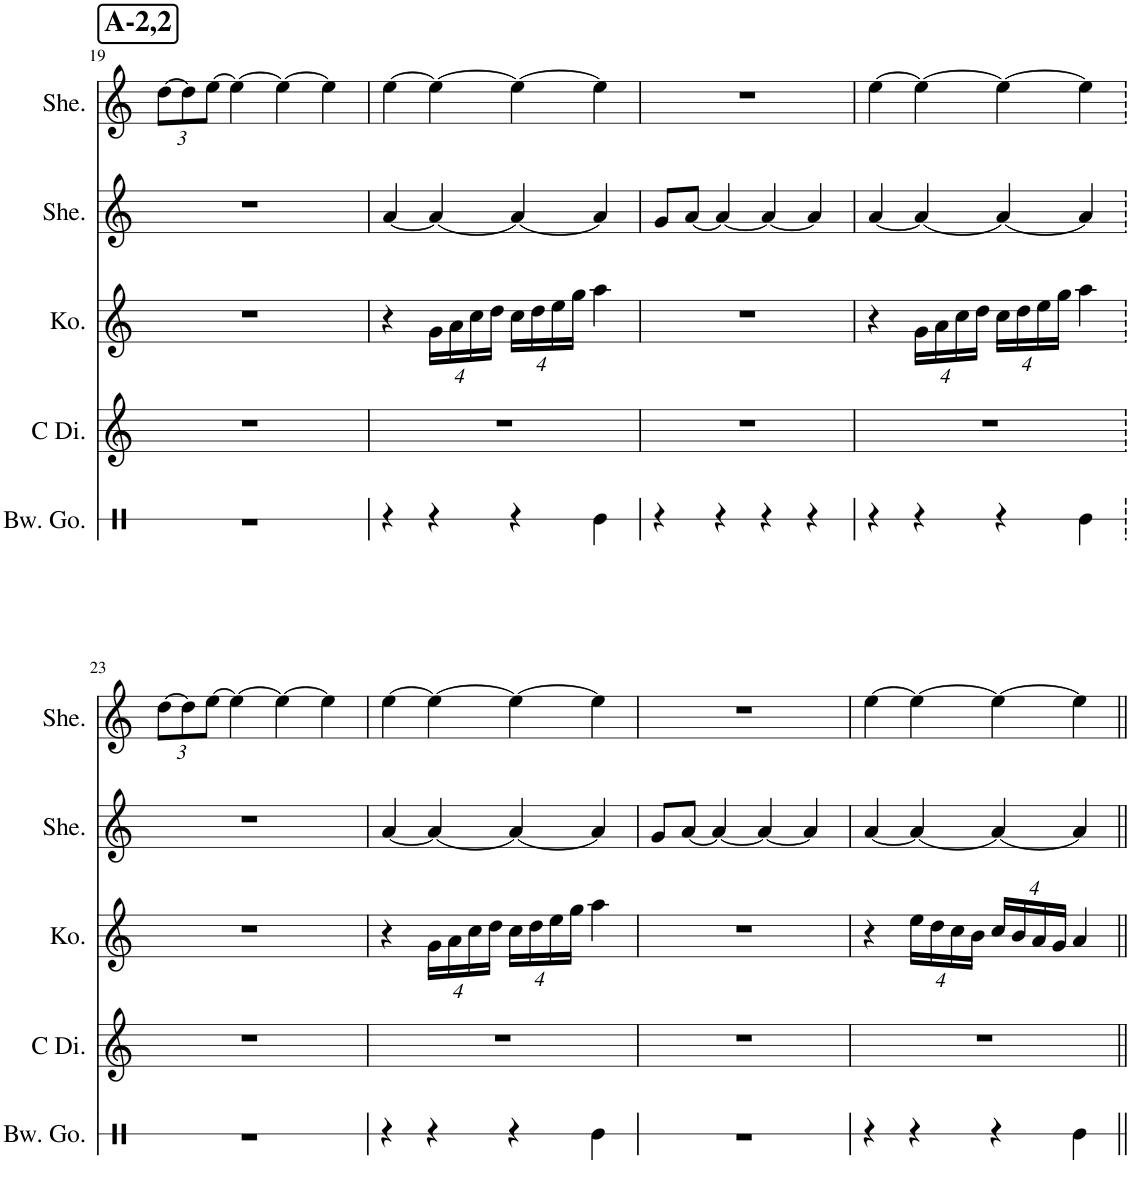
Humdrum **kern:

**kern	**kern	**kern	**kern	**kern
*part5	*part4	*part3	*part2	*part1
*staff5	*staff4	*staff3	*staff2	*staff1
*I"お鈴	*I"C 笛子	*I"琴	*I"笙	*I"笙
!!LO:PB:g=z
*clefX	*clefG2	*clefG2	*clefG2	*clefG2
*	*Trd12c21	*	*	*
*k[]	*k[]	*k[]	*k[]	*k[]
*M4/4	*M4/4	*M4/4	*M4/4	*M4/4
*	*	*	*	*Xbrackettup
!!LO:REH:place=s1:a:B:cj:fs=14:t=A-2,2
=19	=19	=19	=19	=19
1r	1r	1r	1r	[12dd\L
.	.	.	.	12dd\]
.	.	.	.	[12ee\J
.	.	.	.	4ee\_
.	.	.	.	4ee\_
.	.	.	.	4ee\]
=20	=20	=20	=20	=20
4r	1r	4r	[4a/	[4ee\
4r	.	16g\LL	4a/_	4ee\_
.	.	16a\	.	.
.	.	16cc\	.	.
.	.	16dd\JJ	.	.
4r	.	16cc\LL	4a/_	4ee\_
.	.	16dd\	.	.
.	.	16ee\	.	.
.	.	16gg\JJ	.	.
4Re\	.	4aa\	4a/]	4ee\]
=21	=21	=21	=21	=21
4r	1r	1r	8g/L	1r
.	.	.	[8a/J	.
4r	.	.	4a/_	.
4r	.	.	4a/_	.
4r	.	.	4a/]	.
=22	=22	=22	=22	=22
4r	1r	4r	[4a/	[4ee\
4r	.	16g\LL	4a/_	4ee\_
.	.	16a\	.	.
.	.	16cc\	.	.
.	.	16dd\JJ	.	.
4r	.	16cc\LL	4a/_	4ee\_
.	.	16dd\	.	.
.	.	16ee\	.	.
.	.	16gg\JJ	.	.
4Re\	.	4aa\	4a/]	4ee\]
!!LO:LB:g=z
=23	=23	=23	=23	=23
1r	1r	1r	1r	[12dd\L
.	.	.	.	12dd\]
.	.	.	.	[12ee\J
.	.	.	.	4ee\_
.	.	.	.	4ee\_
.	.	.	.	4ee\]
=24	=24	=24	=24	=24
4r	1r	4r	[4a/	[4ee\
4r	.	16g\LL	4a/_	4ee\_
.	.	16a\	.	.
.	.	16cc\	.	.
.	.	16dd\JJ	.	.
4r	.	16cc\LL	4a/_	4ee\_
.	.	16dd\	.	.
.	.	16ee\	.	.
.	.	16gg\JJ	.	.
4Re\	.	4aa\	4a/]	4ee\]
=25	=25	=25	=25	=25
1r	1r	1r	8g/L	1r
.	.	.	[8a/J	.
.	.	.	4a/_	.
.	.	.	4a/_	.
.	.	.	4a/]	.
=26	=26	=26	=26	=26
4r	1r	4r	[4a/	[4ee\
4r	.	16ee\LL	4a/_	4ee\_
.	.	16dd\	.	.
.	.	16cc\	.	.
.	.	16b\JJ	.	.
4r	.	16cc/LL	4a/_	4ee\_
.	.	16b/	.	.
.	.	16a/	.	.
.	.	16g/JJ	.	.
4Re\	.	4a/	4a/]	4ee\]
=||	=||	=||	=||	=||
*-	*-	*-	*-	*-
